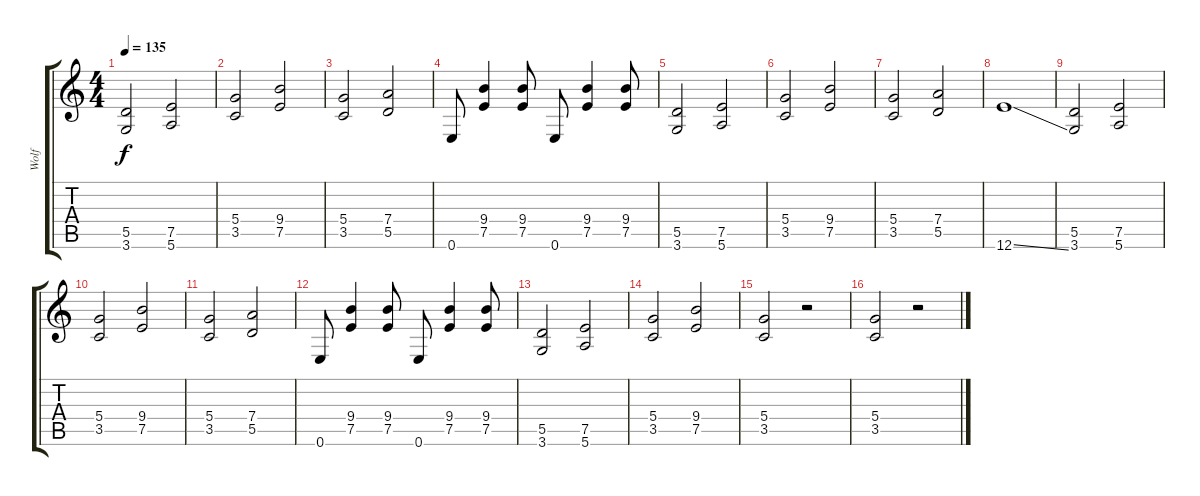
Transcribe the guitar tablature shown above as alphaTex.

\track ("Wolf" "Wolf") {instrument overdrivenguitar}
\staff {score tabs}
\tuning (E4 B3 G3 D3 A2 E2) {hide}
\ts (4 4)
\tempo 135
\clef g2
\ks c
(5.5 3.6).2{dy f} (7.5 5.6).2 |
(5.4 3.5).2 (9.4 7.5).2 |
(5.4 3.5).2 (7.4 5.5).2 |
0.6.8 (9.4 7.5).4 (9.4 7.5).8 0.6.8 (9.4 7.5).4 (9.4 7.5).8 |
(5.5 3.6).2 (7.5 5.6).2 |
(5.4 3.5).2 (9.4 7.5).2 |
(5.4 3.5).2 (7.4 5.5).2 |
12.6{ss}.1 |
(5.5 3.6).2 (7.5 5.6).2 |
(5.4 3.5).2 (9.4 7.5).2 |
(5.4 3.5).2 (7.4 5.5).2 |
0.6.8 (9.4 7.5).4 (9.4 7.5).8 0.6.8 (9.4 7.5).4 (9.4 7.5).8 |
(5.5 3.6).2 (7.5 5.6).2 |
(5.4 3.5).2 (9.4 7.5).2 |
(5.4 3.5).2 r.2 |
(5.4 3.5).2 r.2
